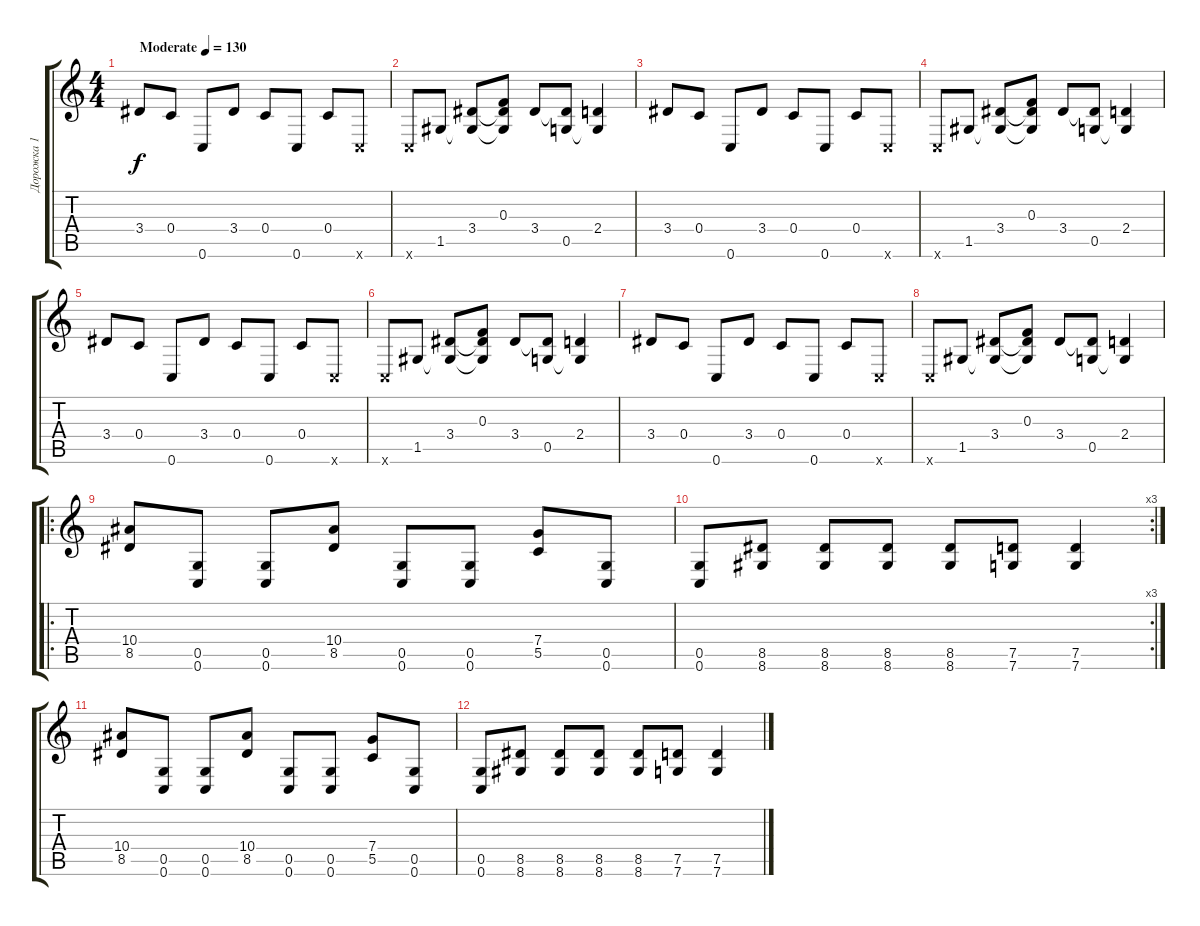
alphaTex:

\track ("Дорожка 1" "Дорожка 1") {instrument distortionguitar}
\staff {score tabs}
\tuning (D4 A3 F3 C3 G2 C2) {hide}
\ts (4 4)
\tempo (130 "Moderate")
\clef g2
\ks c
3.4.8{dy f instrument distortionguitar} 0.4.8 0.6.8 3.4.8 0.4.8 0.6.8 0.4.8 0.6{x}.8 |
0.6{x}.8 1.5.8 (3.4 1.5{t}).8 (0.3 3.4{t} 1.5{t}).8 3.4.8 (3.4{t} 0.5).8 (2.4 0.5{t}).4 |
3.4.8 0.4.8 0.6.8 3.4.8 0.4.8 0.6.8 0.4.8 0.6{x}.8 |
0.6{x}.8 1.5.8 (3.4 1.5{t}).8 (0.3 3.4{t} 1.5{t}).8 3.4.8 (3.4{t} 0.5).8 (2.4 0.5{t}).4 |
3.4.8 0.4.8 0.6.8 3.4.8 0.4.8 0.6.8 0.4.8 0.6{x}.8 |
0.6{x}.8 1.5.8 (3.4 1.5{t}).8 (0.3 3.4{t} 1.5{t}).8 3.4.8 (3.4{t} 0.5).8 (2.4 0.5{t}).4 |
3.4.8 0.4.8 0.6.8 3.4.8 0.4.8 0.6.8 0.4.8 0.6{x}.8 |
0.6{x}.8 1.5.8 (3.4 1.5{t}).8 (0.3 3.4{t} 1.5{t}).8 3.4.8 (3.4{t} 0.5).8 (2.4 0.5{t}).4 |
\ro
(10.4 8.5).8 (0.5 0.6).8 (0.5 0.6).8 (10.4 8.5).8 (0.5 0.6).8 (0.5 0.6).8 (7.4 5.5).8 (0.5 0.6).8 |
\rc 3
(0.5 0.6).8 (8.5 8.6).8 (8.5 8.6).8 (8.5 8.6).8 (8.5 8.6).8 (7.5 7.6).8 (7.5 7.6).4 |
(10.4 8.5).8 (0.5 0.6).8 (0.5 0.6).8 (10.4 8.5).8 (0.5 0.6).8 (0.5 0.6).8 (7.4 5.5).8 (0.5 0.6).8 |
(0.5 0.6).8 (8.5 8.6).8 (8.5 8.6).8 (8.5 8.6).8 (8.5 8.6).8 (7.5 7.6).8 (7.5 7.6).4
